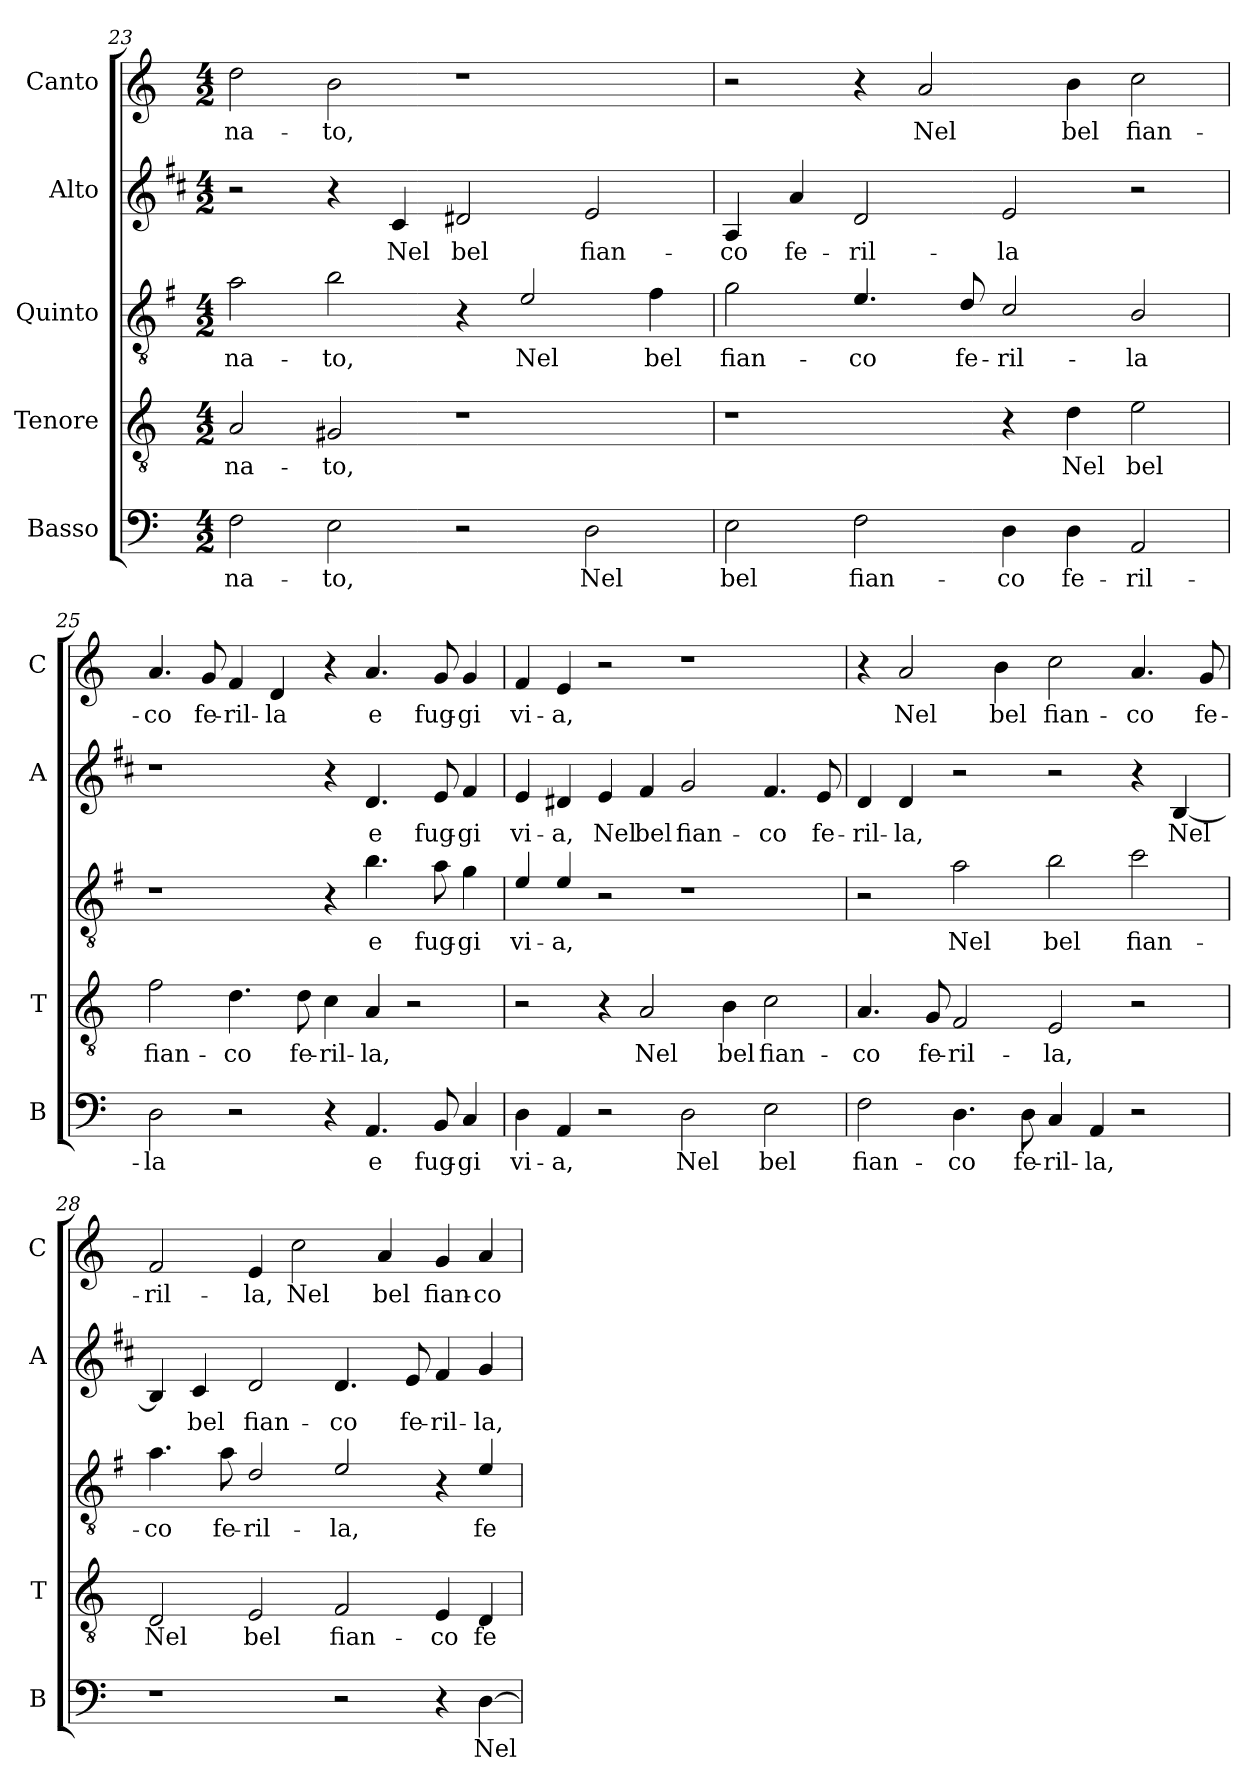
**kern	**text	**kern	**text	**kern	**text	**kern	**text	**kern	**text
*part5	*part5	*part4	*part4	*part3	*part3	*part2	*part2	*part1	*part1
*staff5	*staff5	*staff4	*staff4	*staff3	*staff3	*staff2	*staff2	*staff1	*staff1
*I"Basso	*	*I"Tenore	*	*I"Quinto	*	*I"Alto	*	*I"Canto	*
*I'B	*	*I'T	*	*	*	*I'A	*	*I'C	*
*clefF4	*	*clefGv2	*	*clefGv2	*	*clefG2	*	*clefG2	*
*	*	*	*	*ITrd4c7	*	*ITrd1c2	*	*	*
*k[]	*	*k[]	*	*k[]	*	*k[]	*	*k[]	*
*C:	*	*C:	*	*C:	*	*C:	*	*C:	*
*M4/2	*	*M4/2	*	*M4/2	*	*M4/2	*	*M4/2	*
=23	=23	=23	=23	=23	=23	=23	=23	=23	=23
!	!LO:LY:b	!	!LO:LY:b	!	!LO:LY:b	!	!	!	!LO:LY:b
2F\	-na-	2A/	-na-	2d\	-na-	2r	.	2dd\	-na-
!	!LO:LY:b	!	!LO:LY:b	!	!LO:LY:b	!	!	!	!LO:LY:b
2E\	-to,	2G#X/	-to,	2e\	-to,	4r	.	2b\	-to,
!	!	!	!	!	!	!	!LO:LY:b	!	!
.	.	.	.	.	.	4B/	Nel	.	.
!	!	!	!	!	!	!	!LO:LY:b	!	!
2r	.	1r	.	4r	.	2c#X/	bel	1r	.
!	!	!	!	!	!LO:LY:b	!	!	!	!
.	.	.	.	2A/	Nel	.	.	.	.
!	!LO:LY:b	!	!	!	!	!	!LO:LY:b	!	!
2D\	Nel	.	.	.	.	2d/	fian-	.	.
!	!	!	!	!	!LO:LY:b	!	!	!	!
.	.	.	.	4B\	bel	.	.	.	.
=24	=24	=24	=24	=24	=24	=24	=24	=24	=24
!	!LO:LY:b	!	!	!	!LO:LY:b	!	!LO:LY:b	!	!
2E\	bel	1r	.	2c\	fian-	4G/	-co	2r	.
!	!	!	!	!	!	!	!LO:LY:b	!	!
.	.	.	.	.	.	4g/	fe-	.	.
!	!LO:LY:b	!	!	!	!LO:LY:b	!	!LO:LY:b	!	!
2F\	fian-	.	.	4.A/	-co	2c/	-ril-	4r	.
!	!	!	!	!	!	!	!	!	!LO:LY:b
.	.	.	.	.	.	.	.	2a/	Nel
!	!	!	!	!	!LO:LY:b	!	!	!	!
.	.	.	.	8G/	fe-	.	.	.	.
!	!LO:LY:b	!	!	!	!LO:LY:b	!	!LO:LY:b	!	!
4D\	-co	4r	.	2F/	-ril-	2d/	-la	.	.
!	!LO:LY:b	!	!LO:LY:b	!	!	!	!	!	!LO:LY:b
4D\	fe-	4d\	Nel	.	.	.	.	4b\	bel
!	!LO:LY:b	!	!LO:LY:b	!	!LO:LY:b	!	!	!	!LO:LY:b
2AA/	-ril-	2e\	bel	2E/	-la	2r	.	2cc\	fian-
=25	=25	=25	=25	=25	=25	=25	=25	=25	=25
!	!LO:LY:b	!	!LO:LY:b	!	!	!	!	!	!LO:LY:b
2D\	-la	2f\	fian-	1r	.	1r	.	4.a/	-co
!	!	!	!	!	!	!	!	!	!LO:LY:b
.	.	.	.	.	.	.	.	8g/	fe-
!	!	!	!LO:LY:b	!	!	!	!	!	!LO:LY:b
2r	.	4.d\	-co	.	.	.	.	4f/	-ril-
!	!	!	!	!	!	!	!	!	!LO:LY:b
.	.	.	.	.	.	.	.	4d/	-la
!	!	!	!LO:LY:b	!	!	!	!	!	!
.	.	8d\	fe-	.	.	.	.	.	.
!	!	!	!LO:LY:b	!	!	!	!	!	!
4r	.	4c\	-ril-	4r	.	4r	.	4r	.
!	!LO:LY:b	!	!LO:LY:b	!	!LO:LY:b	!	!LO:LY:b	!	!LO:LY:b
4.AA/	e	4A/	-la,	4.e\	e	4.c/	e	4.a/	e
.	.	2r	.	.	.	.	.	.	.
!	!LO:LY:b	!	!	!	!LO:LY:b	!	!LO:LY:b	!	!LO:LY:b
8BB/	fug-	.	.	8d\	fug-	8d/	fug-	8g/	fug-
!	!LO:LY:b	!	!	!	!LO:LY:b	!	!LO:LY:b	!	!LO:LY:b
4C/	-gi	.	.	4c\	-gi	4e/	-gi	4g/	-gi
!!LO:LB:g=z
=26	=26	=26	=26	=26	=26	=26	=26	=26	=26
!	!LO:LY:b	!	!	!	!LO:LY:b	!	!LO:LY:b	!	!LO:LY:b
4D\	vi-	2r	.	4A/	vi-	4d/	vi-	4f/	vi-
!	!LO:LY:b	!	!	!	!LO:LY:b	!	!LO:LY:b	!	!LO:LY:b
4AA/	-a,	.	.	4A/	-a,	4c#X/	-a,	4e/	-a,
!	!	!	!	!	!	!	!LO:LY:b	!	!
2r	.	4r	.	2r	.	4d/	Nel	2r	.
!	!	!	!LO:LY:b	!	!	!	!LO:LY:b	!	!
.	.	2A/	Nel	.	.	4e/	bel	.	.
!	!LO:LY:b	!	!	!	!	!	!LO:LY:b	!	!
2D\	Nel	.	.	1r	.	2f/	fian-	1r	.
!	!	!	!LO:LY:b	!	!	!	!	!	!
.	.	4B\	bel	.	.	.	.	.	.
!	!LO:LY:b	!	!LO:LY:b	!	!	!	!LO:LY:b	!	!
2E\	bel	2c\	fian-	.	.	4.e/	-co	.	.
!	!	!	!	!	!	!	!LO:LY:b	!	!
.	.	.	.	.	.	8d/	fe-	.	.
=27	=27	=27	=27	=27	=27	=27	=27	=27	=27
!	!LO:LY:b	!	!LO:LY:b	!	!	!	!LO:LY:b	!	!
2F\	fian-	4.A/	-co	2r	.	4c/	-ril-	4r	.
!	!	!	!	!	!	!	!LO:LY:b	!	!LO:LY:b
.	.	.	.	.	.	4c/	-la,	2a/	Nel
!	!	!	!LO:LY:b	!	!	!	!	!	!
.	.	8G/	fe-	.	.	.	.	.	.
!	!LO:LY:b	!	!LO:LY:b	!	!LO:LY:b	!	!	!	!
4.D\	-co	2F/	-ril-	2d\	Nel	2r	.	.	.
!	!	!	!	!	!	!	!	!	!LO:LY:b
.	.	.	.	.	.	.	.	4b\	bel
!	!LO:LY:b	!	!	!	!	!	!	!	!
8D\	fe-	.	.	.	.	.	.	.	.
!	!LO:LY:b	!	!LO:LY:b	!	!LO:LY:b	!	!	!	!LO:LY:b
4C/	-ril-	2E/	-la,	2e\	bel	2r	.	2cc\	fian-
!	!LO:LY:b	!	!	!	!	!	!	!	!
4AA/	-la,	.	.	.	.	.	.	.	.
!	!	!	!	!	!LO:LY:b	!	!	!	!LO:LY:b
2r	.	2r	.	2f\	fian-	4r	.	4.a/	-co
!	!	!	!	!	!	!	!LO:LY:b	!	!
.	.	.	.	.	.	[4A/	Nel	.	.
!	!	!	!	!	!	!	!	!	!LO:LY:b
.	.	.	.	.	.	.	.	8g/	fe-
=28	=28	=28	=28	=28	=28	=28	=28	=28	=28
!	!	!	!LO:LY:b	!	!LO:LY:b	!	!	!	!LO:LY:b
1r	.	2D/	Nel	4.d\	-co	4A/]	.	2f/	-ril-
!	!	!	!	!	!	!	!LO:LY:b	!	!
.	.	.	.	.	.	4B/	bel	.	.
!	!	!	!	!	!LO:LY:b	!	!	!	!
.	.	.	.	8d\	fe-	.	.	.	.
!	!	!	!LO:LY:b	!	!LO:LY:b	!	!LO:LY:b	!	!LO:LY:b
.	.	2E/	bel	2G/	-ril-	2c/	fian-	4e/	-la,
!	!	!	!	!	!	!	!	!	!LO:LY:b
.	.	.	.	.	.	.	.	2cc\	Nel
!	!	!	!LO:LY:b	!	!LO:LY:b	!	!LO:LY:b	!	!
2r	.	2F/	fian-	2A/	-la,	4.c/	-co	.	.
!	!	!	!	!	!	!	!	!	!LO:LY:b
.	.	.	.	.	.	.	.	4a/	bel
!	!	!	!	!	!	!	!LO:LY:b	!	!
.	.	.	.	.	.	8d/	fe-	.	.
!	!	!	!LO:LY:b	!	!	!	!LO:LY:b	!	!LO:LY:b
4r	.	4E/	-co	4r	.	4e/	-ril-	4g/	fian-
!	!LO:LY:b	!	!LO:LY:b	!	!LO:LY:b	!	!LO:LY:b	!	!LO:LY:b
[4D\	Nel	4D/	fe-	4A/	fe-	4f/	-la,	4a/	-co
=	=	=	=	=	=	=	=	=	=
*-	*-	*-	*-	*-	*-	*-	*-	*-	*-
